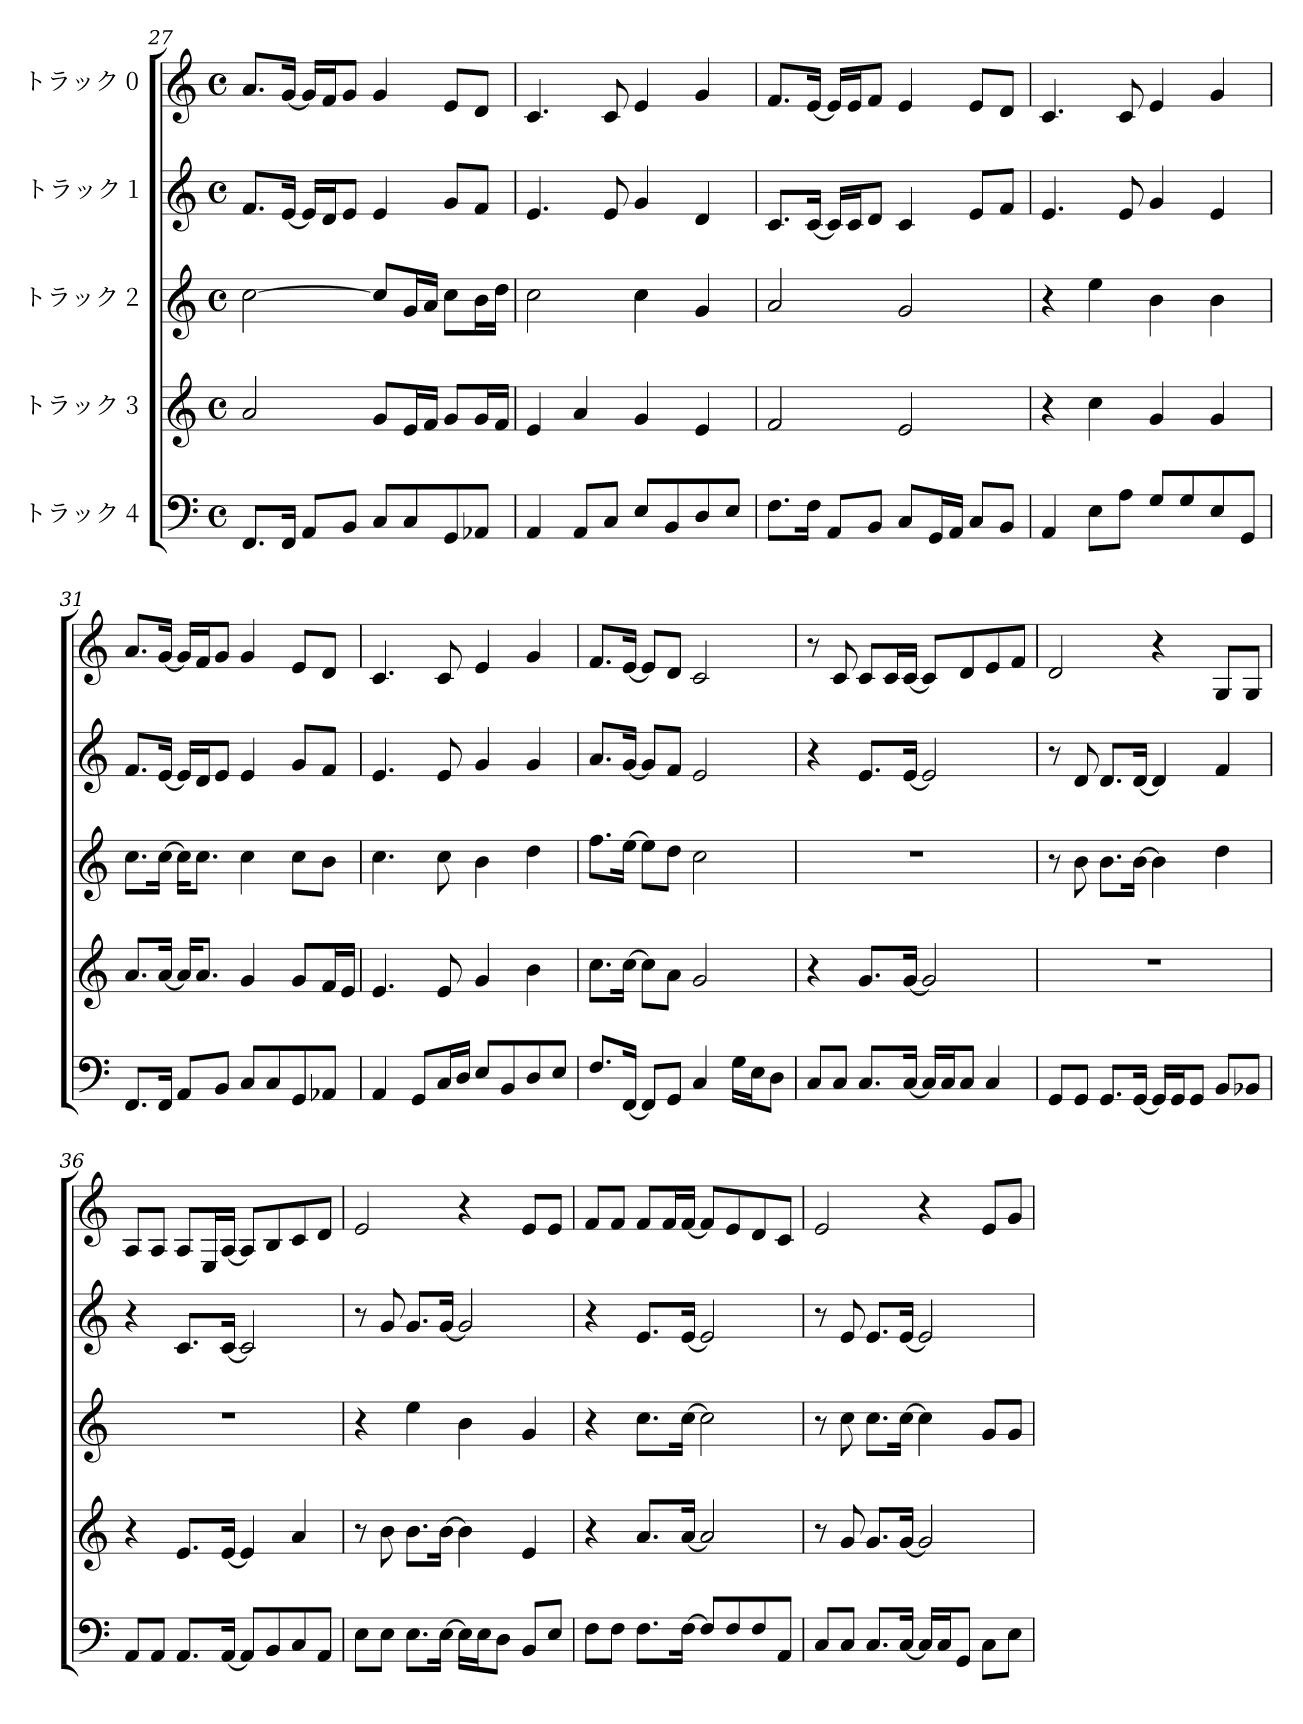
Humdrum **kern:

**kern	**kern	**kern	**kern	**kern
*part5	*part4	*part3	*part2	*part1
*staff5	*staff4	*staff3	*staff2	*staff1
*I"トラック 4	*I"トラック 3	*I"トラック 2	*I"トラック 1	*I"トラック 0
*clefF4	*clefG2	*clefG2	*clefG2	*clefG2
*k[]	*k[]	*k[]	*k[]	*k[]
*C:	*C:	*C:	*C:	*C:
*M4/4	*M4/4	*M4/4	*M4/4	*M4/4
*met(c)	*met(c)	*met(c)	*met(c)	*met(c)
=27	=27	=27	=27	=27
8.FF/L	2a/	[2cc\	8.f/L	8.a/L
16FF/Jk	.	.	[16e/Jk	[16g/Jk
8AA/L	.	.	16e/LL]	16g/LL]
.	.	.	16d/J	16f/J
8BB/J	.	.	8e/J	8g/J
8C/L	8g/L	8cc/L]	4e/	4g/
8C/	16e/L	16g/L	.	.
.	16f/JJ	16a/JJ	.	.
8GG/	8g/L	8cc\L	8g/L	8e/L
8AA-X/J	16g/L	16b\L	8f/J	8d/J
.	16f/JJ	16dd\JJ	.	.
!!LO:LB:g=z
=28	=28	=28	=28	=28
4AA/	4e/	2cc\	4.e/	4.c/
8AA/L	4a/	.	.	.
8C/J	.	.	8e/	8c/
8E/L	4g/	4cc\	4g/	4e/
8BB/	.	.	.	.
8D/	4e/	4g/	4d/	4g/
8E/J	.	.	.	.
=29	=29	=29	=29	=29
8.F\L	2f/	2a/	8.c/L	8.f/L
16F\Jk	.	.	[16c/Jk	[16e/Jk
8AA/L	.	.	16c/LL]	16e/LL]
.	.	.	16c/J	16e/J
8BB/J	.	.	8d/J	8f/J
8C/L	2e/	2g/	4c/	4e/
16GG/L	.	.	.	.
16AA/JJ	.	.	.	.
8C/L	.	.	8e/L	8e/L
8BB/J	.	.	8f/J	8d/J
=30	=30	=30	=30	=30
4AA/	4r	4r	4.e/	4.c/
8E\L	4cc\	4ee\	.	.
8A\J	.	.	8e/	8c/
8G/L	4g/	4b\	4g/	4e/
8G/	.	.	.	.
8E/	4g/	4b\	4e/	4g/
8GG/J	.	.	.	.
!!LO:PB:g=z
=31	=31	=31	=31	=31
8.FF/L	8.a/L	8.cc\L	8.f/L	8.a/L
16FF/Jk	[16a/Jk	[16cc\Jk	[16e/Jk	[16g/Jk
8AA/L	16a/KL]	16cc\KL]	16e/LL]	16g/LL]
.	8.a/J	8.cc\J	16d/J	16f/J
8BB/J	.	.	8e/J	8g/J
8C/L	4g/	4cc\	4e/	4g/
8C/	.	.	.	.
8GG/	8g/L	8cc\L	8g/L	8e/L
8AA-X/J	16f/L	8b\J	8f/J	8d/J
.	16e/JJ	.	.	.
=32	=32	=32	=32	=32
4AA/	4.e/	4.cc\	4.e/	4.c/
8GG/L	.	.	.	.
16C/L	8e/	8cc\	8e/	8c/
16D/JJ	.	.	.	.
8E/L	4g/	4b\	4g/	4e/
8BB/	.	.	.	.
8D/	4b\	4dd\	4g/	4g/
8E/J	.	.	.	.
=33	=33	=33	=33	=33
8.F/L	8.cc\L	8.ff\L	8.a/L	8.f/L
[16FF/Jk	[16cc\Jk	[16ee\Jk	[16g/Jk	[16e/Jk
8FF/L]	8cc\L]	8ee\L]	8g/L]	8e/L]
8GG/J	8a\J	8dd\J	8f/J	8d/J
4C/	2g/	2cc\	2e/	2c/
16G\LL	.	.	.	.
16E\J	.	.	.	.
8D\J	.	.	.	.
!!LO:LB:g=z
=34	=34	=34	=34	=34
8C/L	4r	1r	4r	8r
8C/J	.	.	.	8c/
8.C/L	8.g/L	.	8.e/L	8c/L
.	.	.	.	16c/L
[16C/Jk	[16g/Jk	.	[16e/Jk	[16c/JJ
16C/LL]	2g/]	.	2e/]	8c/L]
16C/J	.	.	.	.
8C/J	.	.	.	8d/
4C/	.	.	.	8e/
.	.	.	.	8f/J
=35	=35	=35	=35	=35
8GG/L	1r	8r	8r	2d/
8GG/J	.	8b\	8d/	.
8.GG/L	.	8.b\L	8.d/L	.
[16GG/Jk	.	[16b\Jk	[16d/Jk	.
16GG/LL]	.	4b\]	4d/]	4r
16GG/J	.	.	.	.
8GG/J	.	.	.	.
8BB/L	.	4dd\	4f/	8G/L
8BB-X/J	.	.	.	8G/J
=36	=36	=36	=36	=36
8AA/L	4r	1r	4r	8A/L
8AA/J	.	.	.	8A/J
8.AA/L	8.e/L	.	8.c/L	8A/L
.	.	.	.	16E/L
[16AA/Jk	[16e/Jk	.	[16c/Jk	[16A/JJ
8AA/L]	4e/]	.	2c/]	8A/L]
8BB/	.	.	.	8B/
8C/	4a/	.	.	8c/
8AA/J	.	.	.	8d/J
!!LO:PB:g=z
=37	=37	=37	=37	=37
8E\L	8r	4r	8r	2e/
8E\J	8b\	.	8g/	.
8.E\L	8.b\L	4ee\	8.g/L	.
[16E\Jk	[16b\Jk	.	[16g/Jk	.
16E\LL]	4b\]	4b\	2g/]	4r
16E\J	.	.	.	.
8D\J	.	.	.	.
8BB/L	4e/	4g/	.	8e/L
8E/J	.	.	.	8e/J
=38	=38	=38	=38	=38
8F\L	4r	4r	4r	8f/L
8F\J	.	.	.	8f/J
8.F\L	8.a/L	8.cc\L	8.e/L	8f/L
.	.	.	.	16f/L
[16F\Jk	[16a/Jk	[16cc\Jk	[16e/Jk	[16f/JJ
8F/L]	2a/]	2cc\]	2e/]	8f/L]
8F/	.	.	.	8e/
8F/	.	.	.	8d/
8AA/J	.	.	.	8c/J
=39	=39	=39	=39	=39
8C/L	8r	8r	8r	2e/
8C/J	8g/	8cc\	8e/	.
8.C/L	8.g/L	8.cc\L	8.e/L	.
[16C/Jk	[16g/Jk	[16cc\Jk	[16e/Jk	.
16C/LL]	2g/]	4cc\]	2e/]	4r
16C/J	.	.	.	.
8GG/J	.	.	.	.
8C\L	.	8g/L	.	8e/L
8E\J	.	8g/J	.	8g/J
=	=	=	=	=
*-	*-	*-	*-	*-
